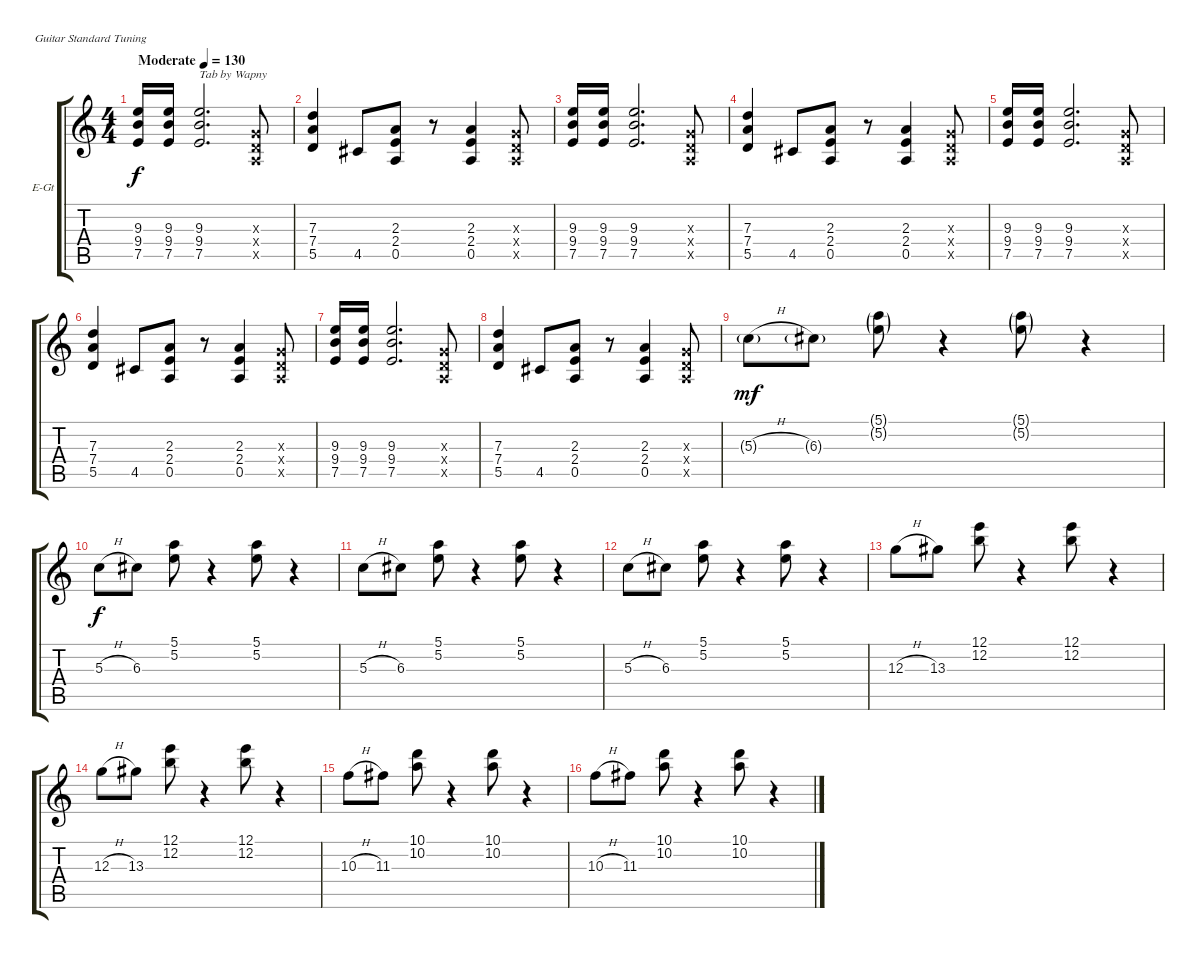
\bracketExtendMode groupsimilarinstruments
\firstSystemTrackNameOrientation horizontal
\otherSystemsTrackNameOrientation horizontal
\track ("Utwór 1" "E-Gt") {instrument overdrivenguitar}
\staff {score tabs}
\tuning (E4 B3 G3 D3 A2 E2)
\ts (4 4)
\beaming (8 2 2 2 2)
\tempo (130 "Moderate")
\clef g2
\ks c
(9.3 9.4 7.5).16{dy f instrument overdrivenguitar} (9.3 9.4 7.5).16 (9.3 9.4 7.5).2{d txt "Tab by Wapny"} (0.3{x} 0.4{x} 0.5{x}).8 |
(7.3 7.4 5.5).4 4.5.8 (2.3 2.4 0.5).8 r.8 (2.3 2.4 0.5).4 (0.3{x} 0.4{x} 0.5{x}).8 |
(9.3 9.4 7.5).16 (9.3 9.4 7.5).16 (9.3 9.4 7.5).2{d} (0.3{x} 0.4{x} 0.5{x}).8 |
(7.3 7.4 5.5).4 4.5.8 (2.3 2.4 0.5).8 r.8 (2.3 2.4 0.5).4 (0.3{x} 0.4{x} 0.5{x}).8 |
(9.3 9.4 7.5).16 (9.3 9.4 7.5).16 (9.3 9.4 7.5).2{d} (0.3{x} 0.4{x} 0.5{x}).8 |
(7.3 7.4 5.5).4 4.5.8 (2.3 2.4 0.5).8 r.8 (2.3 2.4 0.5).4 (0.3{x} 0.4{x} 0.5{x}).8 |
(9.3 9.4 7.5).16 (9.3 9.4 7.5).16 (9.3 9.4 7.5).2{d} (0.3{x} 0.4{x} 0.5{x}).8 |
(7.3 7.4 5.5).4 4.5.8 (2.3 2.4 0.5).8 r.8 (2.3 2.4 0.5).4 (0.3{x} 0.4{x} 0.5{x}).8 |
5.3{h g}.8{dy mf} 6.3{g}.8 (5.1{g} 5.2{g}).8 r.4 (5.1{g} 5.2{g}).8 r.4 |
5.3{h}.8{dy f} 6.3.8 (5.1 5.2).8 r.4 (5.1 5.2).8 r.4 |
5.3{h}.8 6.3.8 (5.1 5.2).8 r.4 (5.1 5.2).8 r.4 |
5.3{h}.8 6.3.8 (5.1 5.2).8 r.4 (5.1 5.2).8 r.4 |
12.3{h}.8 13.3.8 (12.1 12.2).8 r.4 (12.1 12.2).8 r.4 |
12.3{h}.8 13.3.8 (12.1 12.2).8 r.4 (12.1 12.2).8 r.4 |
10.3{h}.8 11.3.8 (10.1 10.2).8 r.4 (10.1 10.2).8 r.4 |
10.3{h}.8 11.3.8 (10.1 10.2).8 r.4 (10.1 10.2).8 r.4
